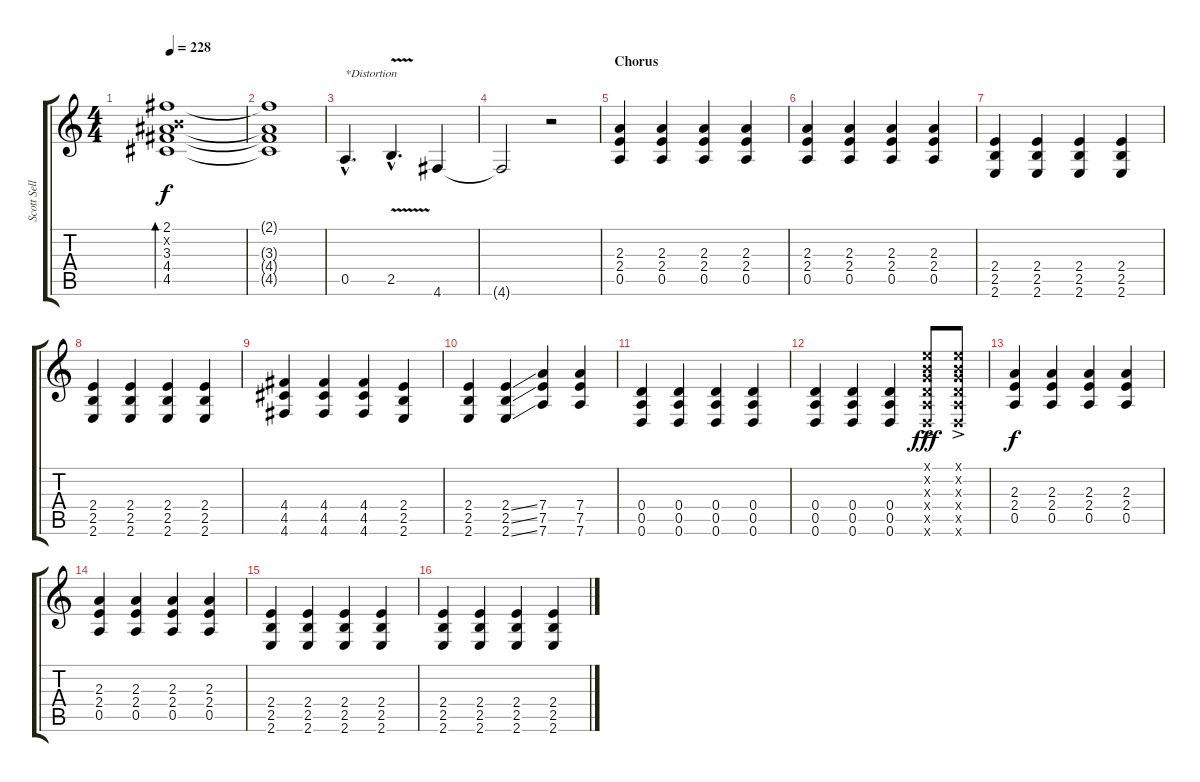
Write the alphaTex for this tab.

\track ("Scott Sellers" "Scott Sell") {instrument distortionguitar}
\staff {score tabs}
\tuning (E4 B3 G3 D3 A2 D2) {hide}
\ts (4 4)
\tempo 228
\clef g2
\ks c
(2.1 0.2{x} 3.3 4.4 4.5).1{bd 480 dy f} |
(2.1{t} 3.3{t} 4.4{t} 4.5{t}).1 |
0.5{hac}.4{d txt "*Distortion" volume 16 instrument distortionguitar} 2.5{v hac}.4{d} 4.6.4 |
4.6{t}.2 r.2 |
\section ("" "Chorus")
(2.3 2.4 0.5).4 (2.3 2.4 0.5).4 (2.3 2.4 0.5).4 (2.3 2.4 0.5).4 |
(2.3 2.4 0.5).4 (2.3 2.4 0.5).4 (2.3 2.4 0.5).4 (2.3 2.4 0.5).4 |
(2.4 2.5 2.6).4 (2.4 2.5 2.6).4 (2.4 2.5 2.6).4 (2.4 2.5 2.6).4 |
(2.4 2.5 2.6).4 (2.4 2.5 2.6).4 (2.4 2.5 2.6).4 (2.4 2.5 2.6).4 |
(4.4 4.5 4.6).4 (4.4 4.5 4.6).4 (4.4 4.5 4.6).4 (2.4 2.5 2.6).4 |
(2.4 2.5 2.6).4 (2.4{ss} 2.5{ss} 2.6{ss}).4 (7.4 7.5 7.6).4 (7.4 7.5 7.6).4 |
(0.4 0.5 0.6).4 (0.4 0.5 0.6).4 (0.4 0.5 0.6).4 (0.4 0.5 0.6).4 |
(0.4 0.5 0.6).4 (0.4 0.5 0.6).4 (0.4 0.5 0.6).4 (0.1{ac x} 0.2{ac x} 0.3{ac x} 0.4{ac x} 0.5{ac x} 0.6{ac x}).8{dy fff} (0.1{ac x} 0.2{ac x} 0.3{ac x} 0.4{ac x} 0.5{ac x} 0.6{ac x}).8 |
(2.3 2.4 0.5).4{dy f} (2.3 2.4 0.5).4 (2.3 2.4 0.5).4 (2.3 2.4 0.5).4 |
(2.3 2.4 0.5).4 (2.3 2.4 0.5).4 (2.3 2.4 0.5).4 (2.3 2.4 0.5).4 |
(2.4 2.5 2.6).4 (2.4 2.5 2.6).4 (2.4 2.5 2.6).4 (2.4 2.5 2.6).4 |
(2.4 2.5 2.6).4 (2.4 2.5 2.6).4 (2.4 2.5 2.6).4 (2.4 2.5 2.6).4
